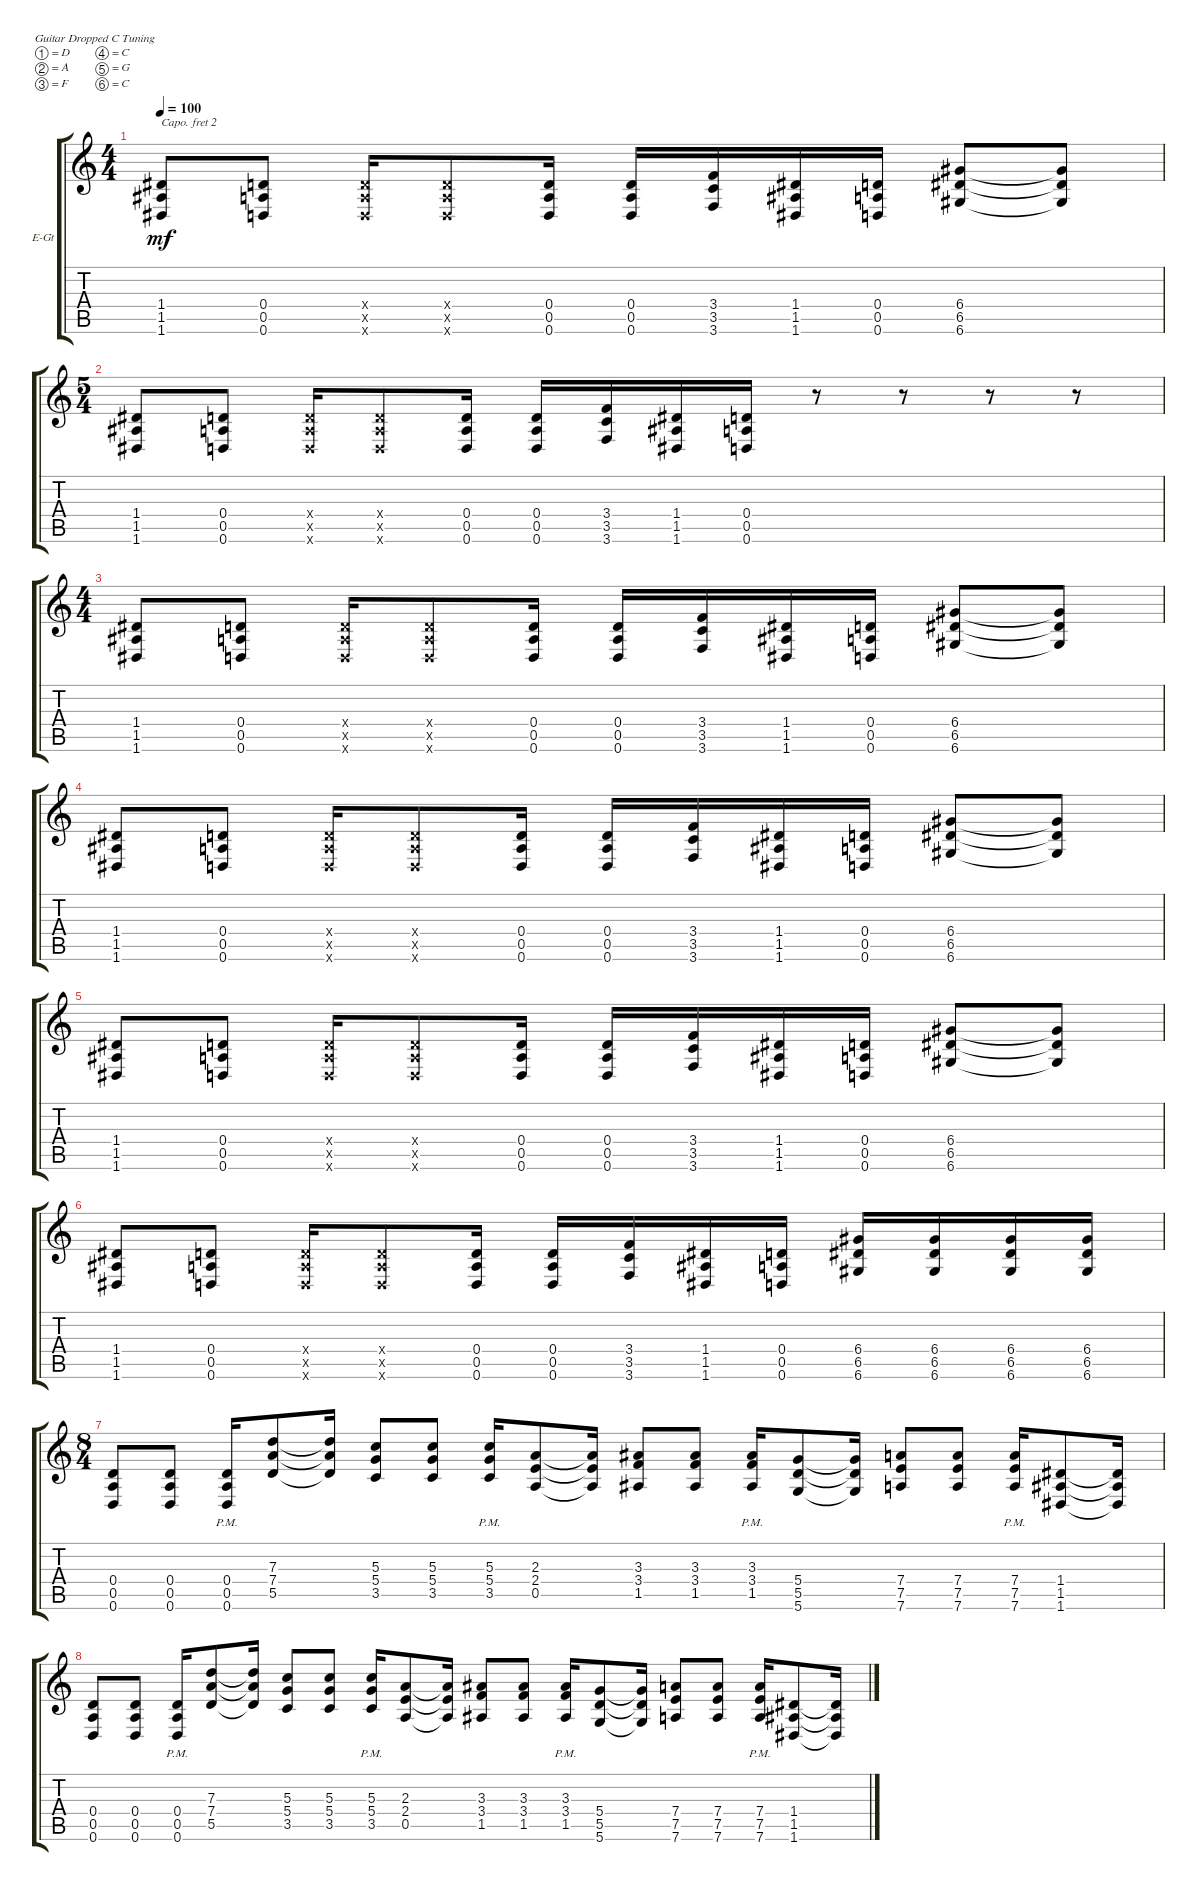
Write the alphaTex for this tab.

\bracketExtendMode groupsimilarinstruments
\multiBarRest
\firstSystemTrackNameOrientation horizontal
\otherSystemsTrackNameOrientation horizontal
\track ("Mike" "E-Gt") {instrument distortionguitar}
\staff {score tabs}
\capo 2
\tuning (D4 A3 F3 C3 G2 C2)
\ts (4 4)
\tempo 100
\clef g2
\ks c
(1.6 1.5 1.4).8{dy mf} (0.4 0.5 0.6).8 (0.6{x} 0.5{x} 0.4{x}).16 (0.4{x} 0.5{x} 0.6{x}).8 (0.6 0.5 0.4).16 (0.4 0.5 0.6).16 (3.6 3.5 3.4).16 (1.4 1.5 1.6).16 (0.4 0.5 0.6).16 (6.6 6.5 6.4).8 (6.4{t} 6.5{t} 6.6{t}).8 |
\ts (5 4)
(1.6 1.5 1.4).8 (0.4 0.5 0.6).8 (0.6{x} 0.5{x} 0.4{x}).16 (0.4{x} 0.5{x} 0.6{x}).8 (0.6 0.5 0.4).16 (0.4 0.5 0.6).16 (3.6 3.5 3.4).16 (1.4 1.5 1.6).16 (0.4 0.5 0.6).16 r.8 r.8 r.8 r.8 |
\ts (4 4)
(1.6 1.5 1.4).8 (0.4 0.5 0.6).8 (0.6{x} 0.5{x} 0.4{x}).16 (0.4{x} 0.5{x} 0.6{x}).8 (0.6 0.5 0.4).16 (0.4 0.5 0.6).16 (3.6 3.5 3.4).16 (1.4 1.5 1.6).16 (0.4 0.5 0.6).16 (6.6 6.5 6.4).8 (6.4{t} 6.5{t} 6.6{t}).8 |
(1.6 1.5 1.4).8 (0.4 0.5 0.6).8 (0.6{x} 0.5{x} 0.4{x}).16 (0.4{x} 0.5{x} 0.6{x}).8 (0.6 0.5 0.4).16 (0.4 0.5 0.6).16 (3.6 3.5 3.4).16 (1.4 1.5 1.6).16 (0.4 0.5 0.6).16 (6.6 6.5 6.4).8 (6.4{t} 6.5{t} 6.6{t}).8 |
(1.6 1.5 1.4).8 (0.4 0.5 0.6).8 (0.6{x} 0.5{x} 0.4{x}).16 (0.4{x} 0.5{x} 0.6{x}).8 (0.6 0.5 0.4).16 (0.4 0.5 0.6).16 (3.6 3.5 3.4).16 (1.4 1.5 1.6).16 (0.4 0.5 0.6).16 (6.6 6.5 6.4).8 (6.4{t} 6.5{t} 6.6{t}).8 |
(1.6 1.5 1.4).8 (0.4 0.5 0.6).8 (0.6{x} 0.5{x} 0.4{x}).16 (0.4{x} 0.5{x} 0.6{x}).8 (0.6 0.5 0.4).16 (0.4 0.5 0.6).16 (3.6 3.5 3.4).16 (1.4 1.5 1.6).16 (0.4 0.5 0.6).16 (6.6 6.5 6.4).16 (6.4 6.5 6.6).16 (6.6 6.5 6.4).16 (6.4 6.5 6.6).16 |
\ts (8 4)
(0.6 0.5 0.4).8 (0.4 0.5 0.6).8 (0.6{pm} 0.5{pm} 0.4{pm}).16 (5.5 7.4 7.3).8 (7.3{t} 7.4{t} 5.5{t}).16 (3.5 5.4 5.3).8 (5.3 5.4 3.5).8 (5.4{pm} 5.3{pm} 3.5{pm}).16 (2.3 2.4 0.5).8 (0.5{t} 2.4{t} 2.3{t}).16 (1.5 3.4 3.3).8 (3.3 3.4 1.5).8 (3.3{pm} 3.4{pm} 1.5{pm}).16 (5.6 5.5 5.4).8 (5.4{t} 5.5{t} 5.6{t}).16 (7.6 7.5 7.4).8 (7.4 7.5 7.6).8 (7.6{pm} 7.5{pm} 7.4{pm}).16 (1.6 1.5 1.4).8 (1.4{t} 1.5{t} 1.6{t}).16 |
(0.6 0.5 0.4).8 (0.4 0.5 0.6).8 (0.6{pm} 0.5{pm} 0.4{pm}).16 (5.5 7.4 7.3).8 (7.3{t} 7.4{t} 5.5{t}).16 (3.5 5.4 5.3).8 (5.3 5.4 3.5).8 (5.4{pm} 5.3{pm} 3.5{pm}).16 (2.3 2.4 0.5).8 (0.5{t} 2.4{t} 2.3{t}).16 (1.5 3.4 3.3).8 (3.3 3.4 1.5).8 (3.3{pm} 3.4{pm} 1.5{pm}).16 (5.6 5.5 5.4).8 (5.4{t} 5.5{t} 5.6{t}).16 (7.6 7.5 7.4).8 (7.4 7.5 7.6).8 (7.6{pm} 7.5{pm} 7.4{pm}).16 (1.6 1.5 1.4).8 (1.4{t} 1.5{t} 1.6{t}).16
